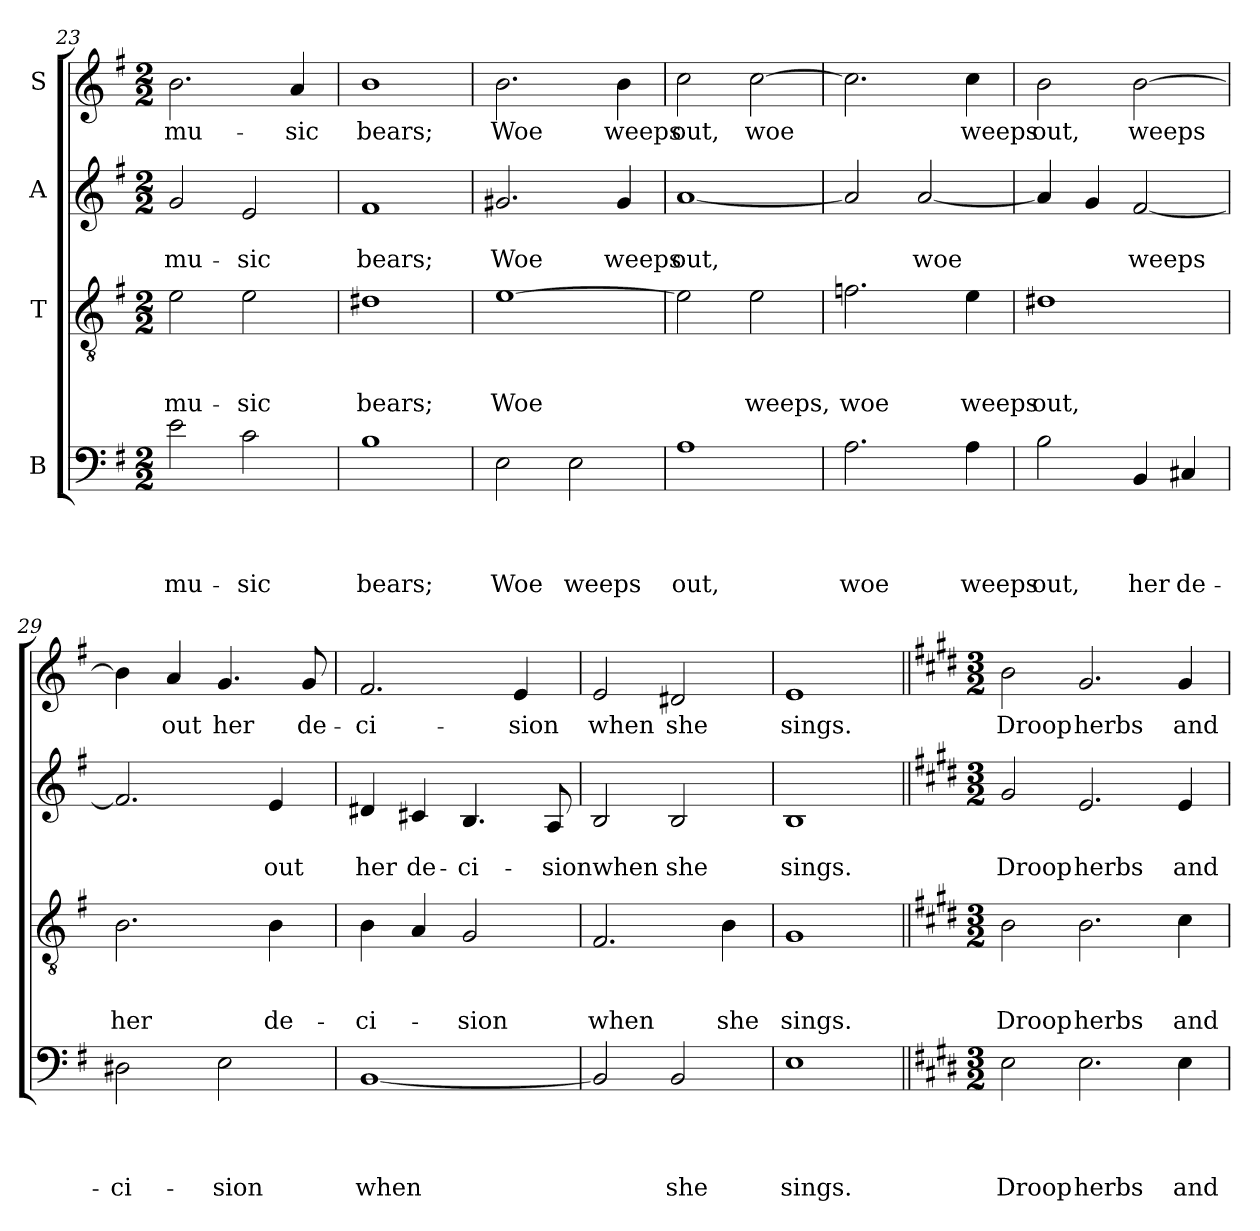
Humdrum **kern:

**kern	**text	**text	**text	**text	**kern	**text	**text	**text	**kern	**text	**text	**kern	**text
*part4	*part4	*part4	*part4	*part4	*part3	*part3	*part3	*part3	*part2	*part2	*part2	*part1	*part1
*staff4	*staff4	*staff4	*staff4	*staff4	*staff3	*staff3	*staff3	*staff3	*staff2	*staff2	*staff2	*staff1	*staff1
*I"B	*	*	*	*	*I"T	*	*	*	*I"A	*	*	*I"S	*
*clefF4	*	*	*	*	*clefGv2	*	*	*	*clefG2	*	*	*clefG2	*
*k[f#]	*	*	*	*	*k[f#]	*	*	*	*k[f#]	*	*	*k[f#]	*
*G:	*	*	*	*	*G:	*	*	*	*G:	*	*	*G:	*
*M2/2	*	*	*	*	*M2/2	*	*	*	*M2/2	*	*	*M2/2	*
=23	=23	=23	=23	=23	=23	=23	=23	=23	=23	=23	=23	=23	=23
!	!	!	!	!LO:LY:b	!	!	!	!LO:LY:b	!	!	!LO:LY:b	!	!LO:LY:b
2e\	.	.	.	mu-	2e\	.	.	mu-	2g/	.	mu-	2.b\	mu-
!	!	!	!	!LO:LY:b	!	!	!	!LO:LY:b	!	!	!LO:LY:b	!	!
2c\	.	.	.	-sic	2e\	.	.	-sic	2e/	.	-sic	.	.
!	!	!	!	!	!	!	!	!	!	!	!	!	!LO:LY:b
.	.	.	.	.	.	.	.	.	.	.	.	4a/	-sic
=24	=24	=24	=24	=24	=24	=24	=24	=24	=24	=24	=24	=24	=24
!	!	!	!	!LO:LY:b	!	!	!	!LO:LY:b	!	!	!LO:LY:b	!	!LO:LY:b
1B	.	.	.	bears;	1d#X	.	.	bears;	1f#	.	bears;	1b	bears;
!!LO:LB:g=z
=25	=25	=25	=25	=25	=25	=25	=25	=25	=25	=25	=25	=25	=25
!	!	!	!	!LO:LY:b	!	!	!	!LO:LY:b	!	!	!LO:LY:b	!	!LO:LY:b
2E\	.	.	.	Woe	[>1e	.	.	Woe	2.g#X/	.	Woe	2.b\	Woe
!	!	!	!	!LO:LY:b	!	!	!	!	!	!	!	!	!
2E\	.	.	.	weeps	.	.	.	.	.	.	.	.	.
!	!	!	!	!	!	!	!	!	!	!	!LO:LY:b	!	!LO:LY:b
.	.	.	.	.	.	.	.	.	4g#/	.	weeps	4b\	weeps
=26	=26	=26	=26	=26	=26	=26	=26	=26	=26	=26	=26	=26	=26
!	!	!	!	!LO:LY:b	!	!	!	!	!	!	!LO:LY:b	!	!LO:LY:b
1A	.	.	.	out,	2e\]	.	.	.	[<1a	.	out,	2cc\	out,
!	!	!	!	!	!	!	!	!LO:LY:b	!	!	!	!	!LO:LY:b
.	.	.	.	.	2e\	.	.	weeps,	.	.	.	[>2cc\	woe
=27	=27	=27	=27	=27	=27	=27	=27	=27	=27	=27	=27	=27	=27
!	!	!	!	!LO:LY:b	!	!	!	!LO:LY:b	!	!	!	!	!
2.A\	.	.	.	woe	2.fn\	.	.	woe	2a/]	.	.	2.cc\]	.
!	!	!	!	!	!	!	!	!	!	!	!LO:LY:b	!	!
.	.	.	.	.	.	.	.	.	[<2a/	.	woe	.	.
!	!	!	!	!LO:LY:b	!	!	!	!LO:LY:b	!	!	!	!	!LO:LY:b
4A\	.	.	.	weeps	4e\	.	.	weeps	.	.	.	4cc\	weeps
=28	=28	=28	=28	=28	=28	=28	=28	=28	=28	=28	=28	=28	=28
!	!	!	!	!LO:LY:b	!	!	!	!LO:LY:b	!	!	!	!	!LO:LY:b
2B\	.	.	.	out,	1d#X	.	.	out,	4a/]	.	.	2b\	out,
.	.	.	.	.	.	.	.	.	4g/	.	.	.	.
!	!	!	!	!LO:LY:b	!	!	!	!	!	!	!LO:LY:b	!	!LO:LY:b
4BB/	.	.	.	her	.	.	.	.	[<2f#/	.	weeps	[>2b\	weeps
!	!	!	!	!LO:LY:b	!	!	!	!	!	!	!	!	!
4C#X/	.	.	.	de-	.	.	.	.	.	.	.	.	.
=29	=29	=29	=29	=29	=29	=29	=29	=29	=29	=29	=29	=29	=29
!	!	!	!	!LO:LY:b	!	!	!	!LO:LY:b	!	!	!	!	!
2D#X\	.	.	.	-ci-	2.B\	.	.	her	2.f#/]	.	.	4b\]	.
!	!	!	!	!	!	!	!	!	!	!	!	!	!LO:LY:b
.	.	.	.	.	.	.	.	.	.	.	.	4a/	out
!	!	!	!	!LO:LY:b	!	!	!	!	!	!	!	!	!LO:LY:b
2E\	.	.	.	-sion	.	.	.	.	.	.	.	4.g/	her
!	!	!	!	!	!	!	!	!LO:LY:b	!	!	!LO:LY:b	!	!
.	.	.	.	.	4B\	.	.	de-	4e/	.	out	.	.
!	!	!	!	!	!	!	!	!	!	!	!	!	!LO:LY:b
.	.	.	.	.	.	.	.	.	.	.	.	8g/	de-
=30	=30	=30	=30	=30	=30	=30	=30	=30	=30	=30	=30	=30	=30
!	!	!	!	!LO:LY:b	!	!	!	!LO:LY:b	!	!	!LO:LY:b	!	!LO:LY:b
[<1BB	.	.	.	when	4B\	.	.	-ci-	4d#X/	.	her	2.f#/	-ci-
!	!	!	!	!	!	!	!	!	!	!	!LO:LY:b	!	!
.	.	.	.	.	4A/	.	.	.	4c#X/	.	de-	.	.
!	!	!	!	!	!	!	!	!LO:LY:b	!	!	!LO:LY:b	!	!
.	.	.	.	.	2G/	.	.	-sion	4.B/	.	-ci-	.	.
!	!	!	!	!	!	!	!	!	!	!	!	!	!LO:LY:b
.	.	.	.	.	.	.	.	.	.	.	.	4e/	-sion
!	!	!	!	!	!	!	!	!	!	!	!LO:LY:b	!	!
.	.	.	.	.	.	.	.	.	8A/	.	-sionwhen	.	.
=31	=31	=31	=31	=31	=31	=31	=31	=31	=31	=31	=31	=31	=31
!	!	!	!	!	!	!	!	!LO:LY:b	!	!	!	!	!LO:LY:b
2BB/]	.	.	.	.	2.F#/	.	.	when	2B/	.	.	2e/	when
!	!	!	!	!LO:LY:b	!	!	!	!	!	!	!LO:LY:b	!	!LO:LY:b
2BB/	.	.	.	she	.	.	.	.	2B/	.	she	2d#X/	she
!	!	!	!	!	!	!	!	!LO:LY:b	!	!	!	!	!
.	.	.	.	.	4B\	.	.	she	.	.	.	.	.
!!LO:LB:g=z
=32	=32	=32	=32	=32	=32	=32	=32	=32	=32	=32	=32	=32	=32
!	!	!	!	!LO:LY:b	!	!	!	!LO:LY:b	!	!	!LO:LY:b	!	!LO:LY:b
1E	.	.	.	sings.	1G	.	.	sings.	1B	.	sings.	1e	sings.
=33||	=33||	=33||	=33||	=33||	=33||	=33||	=33||	=33||	=33||	=33||	=33||	=33||	=33||
*k[f#c#g#d#]	*	*	*	*	*k[f#c#g#d#]	*	*	*	*k[f#c#g#d#]	*	*	*k[f#c#g#d#]	*
*E:	*	*	*	*	*E:	*	*	*	*E:	*	*	*E:	*
*M3/2	*	*	*	*	*M3/2	*	*	*	*M3/2	*	*	*M3/2	*
!	!	!	!	!LO:LY:b	!	!	!	!LO:LY:b	!	!	!LO:LY:b	!	!LO:LY:b
2E\	.	.	.	Droop	2B\	.	.	Droop	2g#/	.	Droop	2b\	Droop
!	!	!	!	!LO:LY:b	!	!	!	!LO:LY:b	!	!	!LO:LY:b	!	!LO:LY:b
2.E\	.	.	.	herbs	2.B\	.	.	herbs	2.e/	.	herbs	2.g#/	herbs
!	!	!	!	!LO:LY:b	!	!	!	!LO:LY:b	!	!	!LO:LY:b	!	!LO:LY:b
4E\	.	.	.	and	4c#\	.	.	and	4e/	.	and	4g#/	and
=	=	=	=	=	=	=	=	=	=	=	=	=	=
*-	*-	*-	*-	*-	*-	*-	*-	*-	*-	*-	*-	*-	*-
